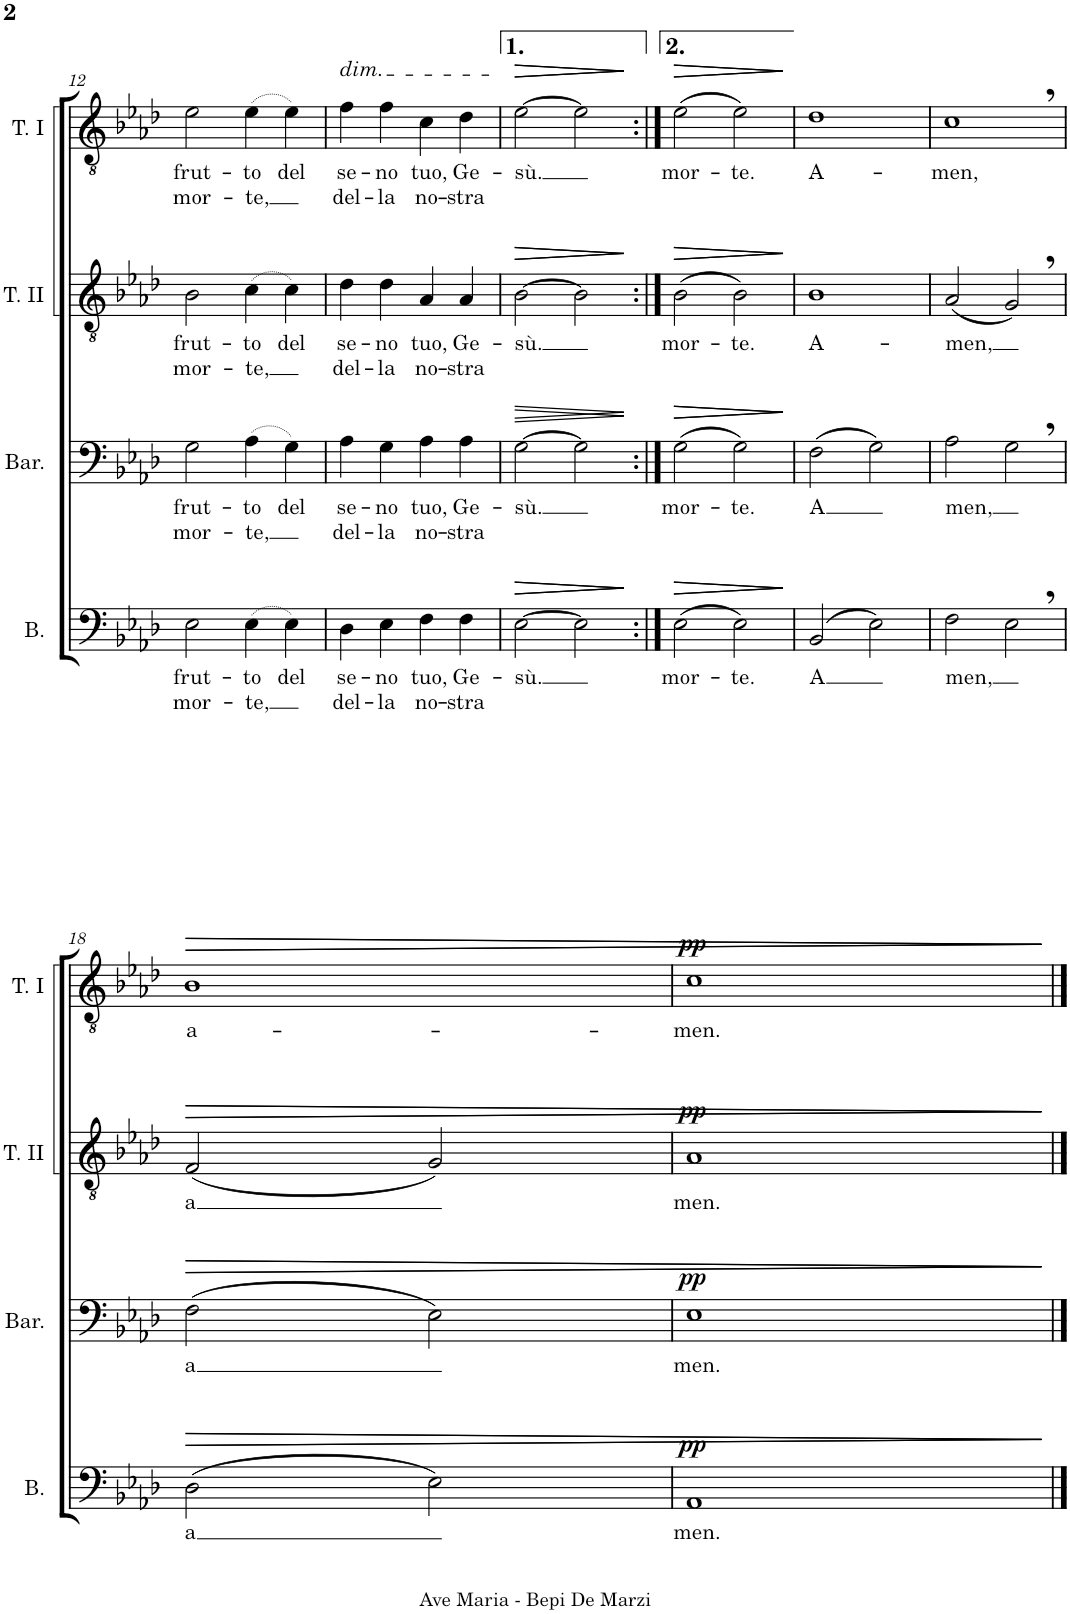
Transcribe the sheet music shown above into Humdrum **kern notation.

**kern	**text	**text	**dynam	**kern	**text	**text	**dynam	**kern	**text	**text	**dynam	**kern	**text	**text	**dynam
*part4	*part4	*part4	*part4	*part3	*part3	*part3	*part3	*part2	*part2	*part2	*part2	*part1	*part1	*part1	*part1
*staff4	*staff4	*staff4	*staff4	*staff3	*staff3	*staff3	*staff3	*staff2	*staff2	*staff2	*staff2	*staff1	*staff1	*staff1	*staff1
*I"Basso	*	*	*	*I"Baritono	*	*	*	*I"Tenore II	*	*	*	*I"Tenore I	*	*	*
*I'B.	*	*	*	*I'Bar.	*	*	*	*I'T. II	*	*	*	*I'T. I	*	*	*
!!LO:PB:g=z
*clefF4	*	*	*	*clefF4	*	*	*	*clefGv2	*	*	*	*clefGv2	*	*	*
*k[b-e-a-d-]	*	*	*	*k[b-e-a-d-]	*	*	*	*k[b-e-a-d-]	*	*	*	*k[b-e-a-d-]	*	*	*
*M4/4	*	*	*	*M4/4	*	*	*	*M4/4	*	*	*	*M4/4	*	*	*
*met(c)	*	*	*	*met(c)	*	*	*	*met(c)	*	*	*	*met(c)	*	*	*
=12	=12	=12	=12	=12	=12	=12	=12	=12	=12	=12	=12	=12	=12	=12	=12
!	!LO:LY:b	!LO:LY:b	!	!	!LO:LY:b	!LO:LY:b	!	!	!LO:LY:b	!LO:LY:b	!	!	!LO:LY:b	!LO:LY:b	!
2E-\	frut-	mor-	.	2G\	frut-	mor-	.	2B-\	frut-	mor-	.	2e-\	frut-	mor-	.
!	!LO:LY:b	!LO:LY:b	!	!	!LO:LY:b	!LO:LY:b	!	!	!LO:LY:b	!LO:LY:b	!	!	!LO:LY:b	!LO:LY:b	!
(4E-\	-to	-te,	.	(4A-\	-to	-te,	.	(4c\	-to	-te,	.	(4e-\	-to	-te,	.
!	!LO:LY:b	!	!	!	!LO:LY:b	!	!	!	!LO:LY:b	!	!	!	!LO:LY:b	!	!
4E-\)	del	.	.	4G\)	del	.	.	4c\)	del	.	.	4e-\)	del	.	.
=13	=13	=13	=13	=13	=13	=13	=13	=13	=13	=13	=13	=13	=13	=13	=13
!	!	!	!	!	!	!	!	!	!	!	!	!LO:TX:a:i:t=dim.	!	!	!
!	!LO:LY:b	!LO:LY:b	!	!	!LO:LY:b	!LO:LY:b	!	!	!LO:LY:b	!LO:LY:b	!	!	!LO:LY:b	!LO:LY:b	!
4D-\	se-	del-	.	4A-\	se-	del-	.	4d-\	se-	del-	.	4f\	se-	del-	.
!	!LO:LY:b	!LO:LY:b	!	!	!LO:LY:b	!LO:LY:b	!	!	!LO:LY:b	!LO:LY:b	!	!	!LO:LY:b	!LO:LY:b	!
4E-\	-no	-la	.	4G\	-no	-la	.	4d-\	-no	-la	.	4f\	-no	-la	.
!	!LO:LY:b	!LO:LY:b	!	!	!LO:LY:b	!LO:LY:b	!	!	!LO:LY:b	!LO:LY:b	!	!	!LO:LY:b	!LO:LY:b	!
4F\	tuo,	no-	.	4A-\	tuo,	no-	.	4A-/	tuo,	no-	.	4c\	tuo,	no-	.
!	!LO:LY:b	!LO:LY:b	!	!	!LO:LY:b	!LO:LY:b	!	!	!LO:LY:b	!LO:LY:b	!	!	!LO:LY:b	!LO:LY:b	!
4F\	Ge-	-stra	.	4A-\	Ge-	-stra	.	4A-/	Ge-	-stra	.	4d-\	Ge-	-stra	.
=14	=14	=14	=14	=14	=14	=14	=14	=14	=14	=14	=14	=14	=14	=14	=14
!	!LO:LY:b	!	!LO:HP:b	!	!LO:LY:b	!	!LO:HP:b	!	!LO:LY:b	!	!LO:HP:b	!	!LO:LY:b	!	!LO:HP:b
[2E-\	-sù.	.	>	[2G\	-sù.	.	>	[2B-\	-sù.	.	>	[2e-\	-sù.	.	>
!	!	!	!LO:HP:b	!	!	!	!LO:HP:b	!	!	!	!LO:HP:b	!	!	!	!LO:HP:b
2E-\]	.	.	>	2G\]	.	.	>	2B-\]	.	.	>	2e-\]	.	.	>
.	.	.	] ]	.	.	.	] ]	.	.	.	] ]	.	.	.	] ]
=15:|!	=15:|!	=15:|!	=15:|!	=15:|!	=15:|!	=15:|!	=15:|!	=15:|!	=15:|!	=15:|!	=15:|!	=15:|!	=15:|!	=15:|!	=15:|!
!	!LO:LY:b	!	!LO:HP:b	!	!LO:LY:b	!	!LO:HP:b	!	!LO:LY:b	!	!LO:HP:b	!	!LO:LY:b	!	!LO:HP:b
(2E-\	mor-	.	>	(2G\	mor-	.	>	(2B-\	mor-	.	>	(2e-\	mor-	.	>
!	!LO:LY:b	!	!LO:HP:b	!	!LO:LY:b	!	!LO:HP:b	!	!LO:LY:b	!	!LO:HP:b	!	!LO:LY:b	!	!LO:HP:b
2E-\)	-te.	.	>	2G\)	-te.	.	>	2B-\)	-te.	.	>	2e-\)	-te.	.	>
.	.	.	] ]	.	.	.	] ]	.	.	.	] ]	.	.	.	] ]
=16	=16	=16	=16	=16	=16	=16	=16	=16	=16	=16	=16	=16	=16	=16	=16
!	!LO:LY:b	!	!	!	!LO:LY:b	!	!	!	!LO:LY:b	!	!	!	!LO:LY:b	!	!
(2BB-/	-A	.	.	(2F\	-A	.	.	1B-	A-	.	.	1d-	A-	.	.
2E-\)	.	.	.	2G\)	.	.	.	.	.	.	.	.	.	.	.
=17	=17	=17	=17	=17	=17	=17	=17	=17	=17	=17	=17	=17	=17	=17	=17
!	!LO:LY:b	!	!	!	!LO:LY:b	!	!	!	!LO:LY:b	!	!	!	!LO:LY:b	!	!
2F\	men,	.	.	2A-\	men,	.	.	(2A-/	-men,	.	.	1c,	-men,	.	.
2E-,\	.	.	.	2G,\	.	.	.	2G,/)	.	.	.	.	.	.	.
!!LO:LB:g=z
=18	=18	=18	=18	=18	=18	=18	=18	=18	=18	=18	=18	=18	=18	=18	=18
!	!LO:LY:b	!	!LO:HP:b	!	!LO:LY:b	!	!LO:HP:b	!	!LO:LY:b	!	!LO:HP:b	!	!LO:LY:b	!	!LO:HP:b
(2D-\	-a	.	>	(2F\	-a	.	>	(2F/	-a	.	>	1B-	a-	.	>
!	!	!	!LO:HP:b	!	!	!	!LO:HP:b	!	!	!	!LO:HP:b	!	!	!	!
2E-\)	.	.	>	2E-\)	.	.	>	2G/)	.	.	>	.	.	.	.
=19	=19	=19	=19	=19	=19	=19	=19	=19	=19	=19	=19	=19	=19	=19	=19
!	!LO:LY:b	!	!LO:DY:a	!	!LO:LY:b	!	!LO:DY:a	!	!LO:LY:b	!	!LO:DY:a	!	!LO:LY:b	!	!LO:HP:b
!	!	!	!	!	!	!	!	!	!	!	!	!	!	!	!LO:DY:n=1:a
1AA-	men.	.	pp	1E-	men.	.	pp	1A-	men.	.	pp	1c	-men.	.	> pp
.	.	.	] ]	.	.	.	] ]	.	.	.	] ]	.	.	.	] ]
==	==	==	==	==	==	==	==	==	==	==	==	==	==	==	==
*-	*-	*-	*-	*-	*-	*-	*-	*-	*-	*-	*-	*-	*-	*-	*-
